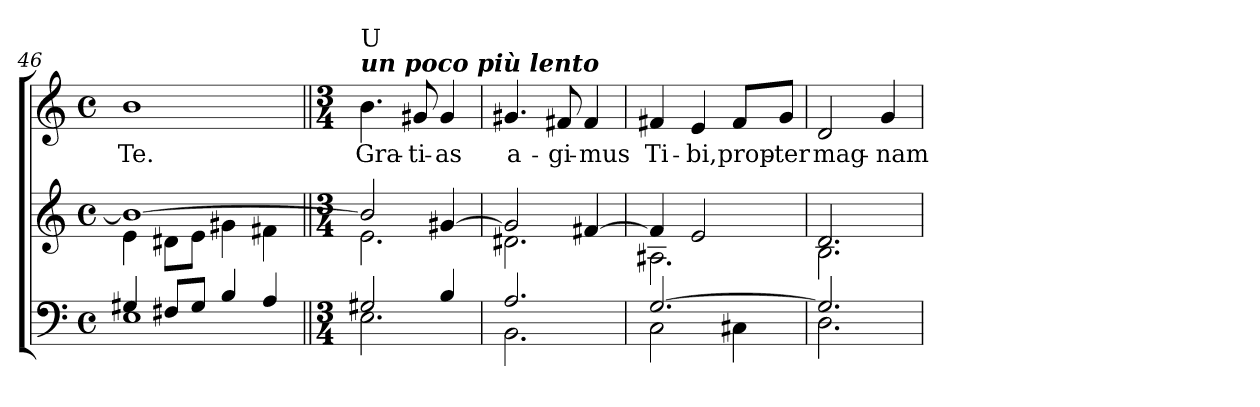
**kern	**kern	**kern	**text
*part2	*part2	*part1	*part1
*staff3	*staff2	*staff1	*staff1
!!LO:LB:g=z
*clefF4	*clefG2	*clefG2	*
*k[]	*k[]	*k[]	*
*C:	*C:	*C:	*
*M4/4	*M4/4	*M4/4	*
*met(c)	*met(c)	*met(c)	*
=46	=46	=46	=46
*^	*^	*	*
!	!	!	!	!	!LO:LY:b
4G#X/	1E	1b_	4e\	1b	Te.
8F#X/L	.	.	8d#X\L	.	.
8G#/J	.	.	8e\J	.	.
4B/	.	.	4g#X\	.	.
4A/	.	.	4f#X\	.	.
=47||	=47||	=47||	=47||	=47||	=47||
*M3/4	*	*M3/4	*	*M3/4	*
!	!	!	!	!LO:TX:a:Bi:t=un poco più lento	!
!	!	!	!	!LO:TX:a:t=U	!
!	!	!	!	!	!LO:LY:b
2G#X/	2.E\	2b/]	2.e\	4.b\	Gra-
!	!	!	!	!	!LO:LY:b
.	.	.	.	8g#X/	-ti-
!	!	!	!	!	!LO:LY:b
4B/	.	[>4g#X/	.	4g#/	-as
=48	=48	=48	=48	=48	=48
!	!	!	!	!	!LO:LY:b
2.A/	2.BB\	2g#/]	2.d#X\	4.g#X/	a-
!	!	!	!	!	!LO:LY:b
.	.	.	.	8f#X/	-gi-
!	!	!	!	!	!LO:LY:b
.	.	[>4f#X/	.	4f#/	-mus
=49	=49	=49	=49	=49	=49
!	!	!	!	!	!LO:LY:b
[>2.G/	2C\	4f#/]	2.A#X\	4f#X/	Ti-
!	!	!	!	!	!LO:LY:b
.	.	2e/	.	4e/	-bi,
!	!	!	!	!	!LO:LY:b
.	4C#X\	.	.	8f#/L	prop-
!	!	!	!	!	!LO:LY:b
.	.	.	.	8g/J	-ter
=50	=50	=50	=50	=50	=50
!	!	!	!	!	!LO:LY:b
2.G/]	2.D\	2.d/	2.B\	2d/	mag-
!	!	!	!	!	!LO:LY:b
.	.	.	.	4g/	-nam
*v	*v	*	*	*	*
*	*v	*v	*	*
=	=	=	=
*-	*-	*-	*-
